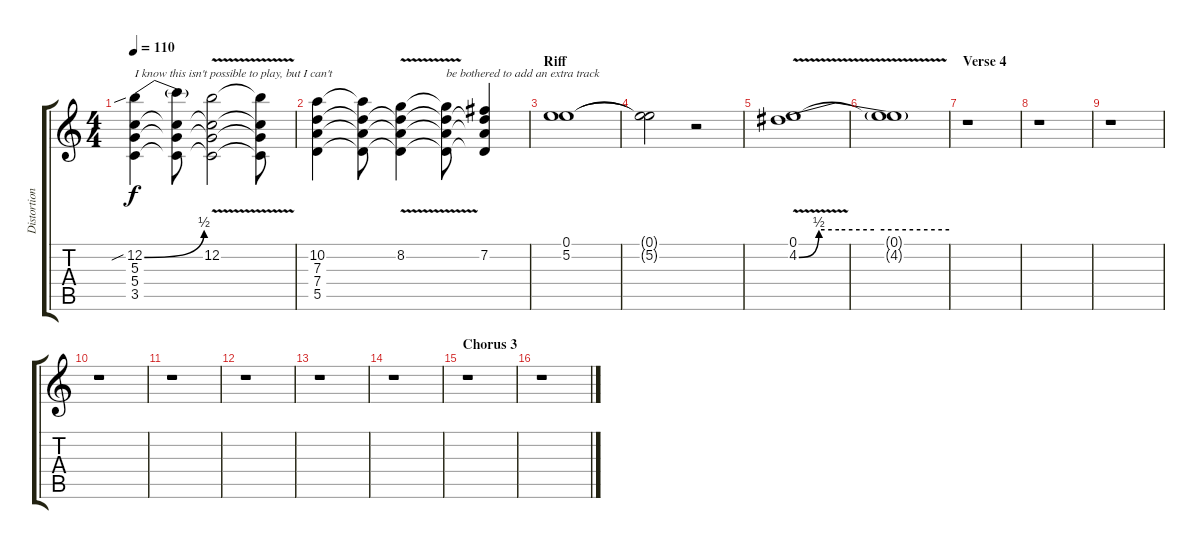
\track ("Distortion and Lead (Guitar)" "Distortion") {instrument distortionguitar}
\staff {score tabs}
\tuning (E4 B3 G3 D3 A2 E2) {hide}
\ts (4 4)
\tempo 110
\clef g2
\ks c
(12.2{be (bend 0 0 60 2) sib} 5.3 5.4 3.5).4{txt "I know this isn't possible to play, but I can't" dy f} (12.2{t} 5.3{t} 5.4{t} 3.5{t}).8 (12.2{v} 5.3{t} 5.4{t} 3.5{t}).2 (12.2{t} 5.3{t} 5.4{t} 3.5{t}).8 |
(10.2 7.3 7.4 5.5).4 (10.2{t} 7.3{t} 7.4{t} 5.5{t}).8 (8.2{v} 7.3{t} 7.4{t} 5.5{t}).4 (8.2{t} 7.3{t} 7.4{t} 5.5{t}).8{txt "be bothered to add an extra track"} (7.2 7.3{t} 7.4{t} 5.5{t}).4 |
\section ("" "Riff")
(0.1 5.2).1 |
(0.1{t} 5.2{t}).2 r.2 |
(0.1 4.2{be (custom 0 0 8 2 16 2 30 2 60 2) v}).1 |
(0.1{t} 4.2{t}).1 |
\section ("" "Verse 4")
r.1 |
r.1 |
r.1 |
r.1 |
r.1 |
r.1 |
r.1 |
r.1 |
\section ("" "Chorus 3")
r.1 |
r.1
